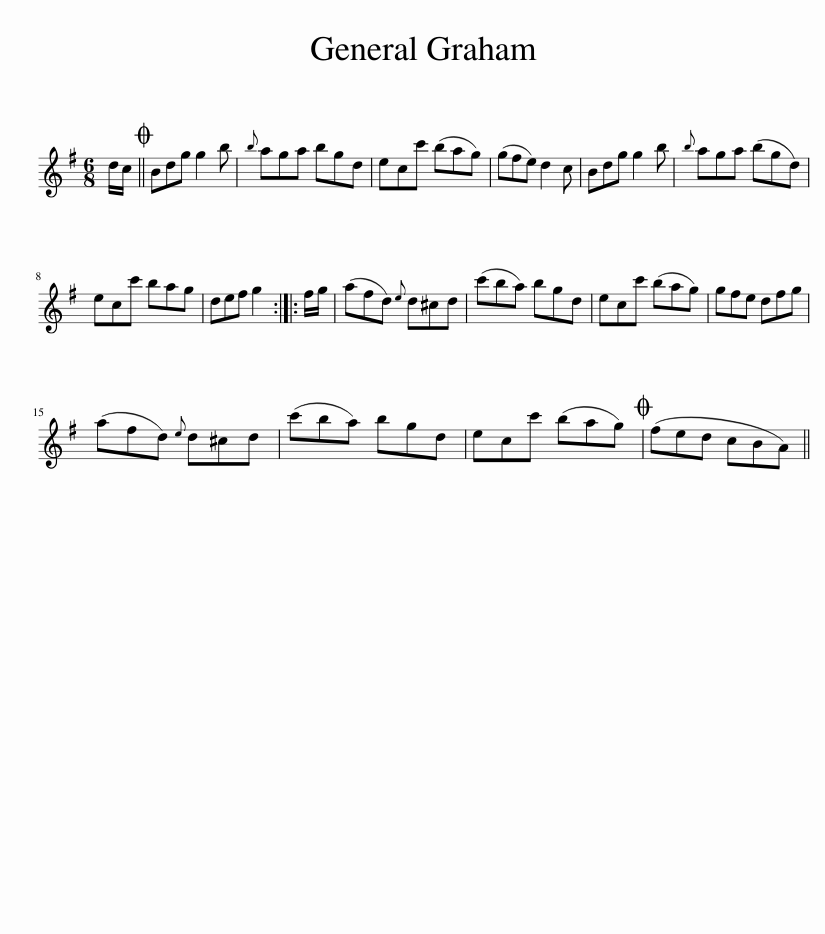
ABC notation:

X:1
L:1/8
M:6/8
I:linebreak $
K:G
V:1 treble
V:1
 d/c/ ||O Bdg g2 b |{b} aga bgd | ecc' (bag) | (gfe) d2 c | %5
 Bdg g2 b |{b} aga (bgd) |$ ecc' bag | def g2 :: f/g/ | %10
 (afd){e} d^cd | (c'ba) bgd | ecc' (bag) | gfe dfg |$ (afd){e} d^cd | %15
 (c'ba) bgd | ecc' (bag) |O (fed cBA) || %18
